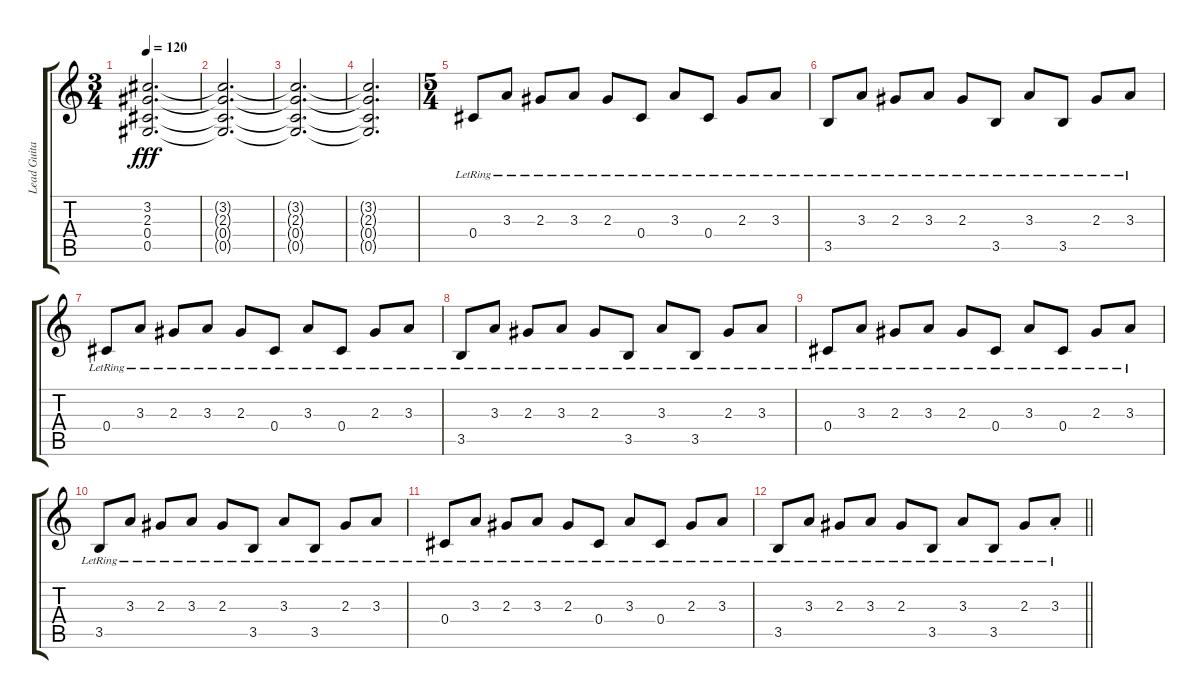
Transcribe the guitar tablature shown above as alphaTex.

\track ("Lead Guitar" "Lead Guita") {instrument distortionguitar}
\staff {score tabs}
\tuning (Eb4 Bb3 Gb3 Db3 Ab2 Eb2) {hide}
\ts (3 4)
\tempo 120
\clef g2
\ks c
(3.2 2.3 0.4 0.5).2{d dy fff} |
(3.2{t} 2.3{t} 0.4{t} 0.5{t}).2{d} |
(3.2{t} 2.3{t} 0.4{t} 0.5{t}).2{d} |
(3.2{t} 2.3{t} 0.4{t} 0.5{t}).2{d} |
\ts (5 4)
0.4{lr}.8{instrument electricguitarjazz} 3.3{lr}.8 2.3{lr}.8 3.3{lr}.8 2.3{lr}.8 0.4{lr}.8 3.3{lr}.8 0.4{lr}.8 2.3{lr}.8 3.3{lr}.8 |
3.5{lr}.8 3.3{lr}.8 2.3{lr}.8 3.3{lr}.8 2.3{lr}.8 3.5{lr}.8 3.3{lr}.8 3.5{lr}.8 2.3{lr}.8 3.3{lr}.8 |
0.4{lr}.8 3.3{lr}.8 2.3{lr}.8 3.3{lr}.8 2.3{lr}.8 0.4{lr}.8 3.3{lr}.8 0.4{lr}.8 2.3{lr}.8 3.3{lr}.8 |
3.5{lr}.8 3.3{lr}.8 2.3{lr}.8 3.3{lr}.8 2.3{lr}.8 3.5{lr}.8 3.3{lr}.8 3.5{lr}.8 2.3{lr}.8 3.3{lr}.8 |
0.4{lr}.8 3.3{lr}.8 2.3{lr}.8 3.3{lr}.8 2.3{lr}.8 0.4{lr}.8 3.3{lr}.8 0.4{lr}.8 2.3{lr}.8 3.3{lr}.8 |
3.5{lr}.8 3.3{lr}.8 2.3{lr}.8 3.3{lr}.8 2.3{lr}.8 3.5{lr}.8 3.3{lr}.8 3.5{lr}.8 2.3{lr}.8 3.3{lr}.8 |
0.4{lr}.8 3.3{lr}.8 2.3{lr}.8 3.3{lr}.8 2.3{lr}.8 0.4{lr}.8 3.3{lr}.8 0.4{lr}.8 2.3{lr}.8 3.3{lr}.8 |
\barLineRight lightlight
3.5{lr}.8 3.3{lr}.8 2.3{lr}.8 3.3{lr}.8 2.3{lr}.8 3.5{lr}.8 3.3{lr}.8 3.5{lr}.8 2.3{lr}.8 3.3{st lr}.8
